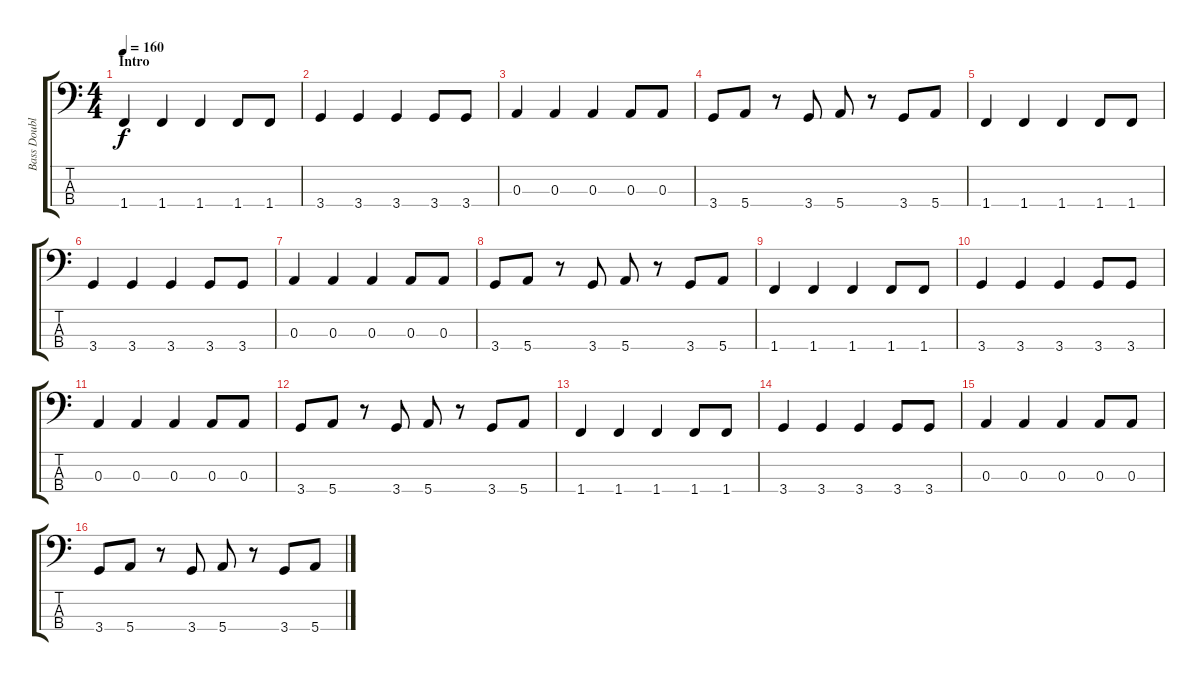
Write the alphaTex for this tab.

\track ("Bass Double" "Bass Doubl") {instrument slapbass2}
\staff {score tabs}
\tuning (G2 D2 A1 E1) {hide}
\ts (4 4)
\section ("" "Intro")
\tempo 160
\clef f4
\ks c
1.4.4{dy f instrument slapbass2} 1.4.4 1.4.4 1.4.8 1.4.8 |
3.4.4 3.4.4 3.4.4 3.4.8 3.4.8 |
0.3.4 0.3.4 0.3.4 0.3.8 0.3.8 |
3.4.8 5.4.8 r.8 3.4.8 5.4.8 r.8 3.4.8 5.4.8 |
1.4.4 1.4.4 1.4.4 1.4.8 1.4.8 |
3.4.4 3.4.4 3.4.4 3.4.8 3.4.8 |
0.3.4 0.3.4 0.3.4 0.3.8 0.3.8 |
3.4.8 5.4.8 r.8 3.4.8 5.4.8 r.8 3.4.8 5.4.8 |
1.4.4 1.4.4 1.4.4 1.4.8 1.4.8 |
3.4.4 3.4.4 3.4.4 3.4.8 3.4.8 |
0.3.4 0.3.4 0.3.4 0.3.8 0.3.8 |
3.4.8 5.4.8 r.8 3.4.8 5.4.8 r.8 3.4.8 5.4.8 |
1.4.4 1.4.4 1.4.4 1.4.8 1.4.8 |
3.4.4 3.4.4 3.4.4 3.4.8 3.4.8 |
0.3.4 0.3.4 0.3.4 0.3.8 0.3.8 |
3.4.8 5.4.8 r.8 3.4.8 5.4.8 r.8 3.4.8 5.4.8
